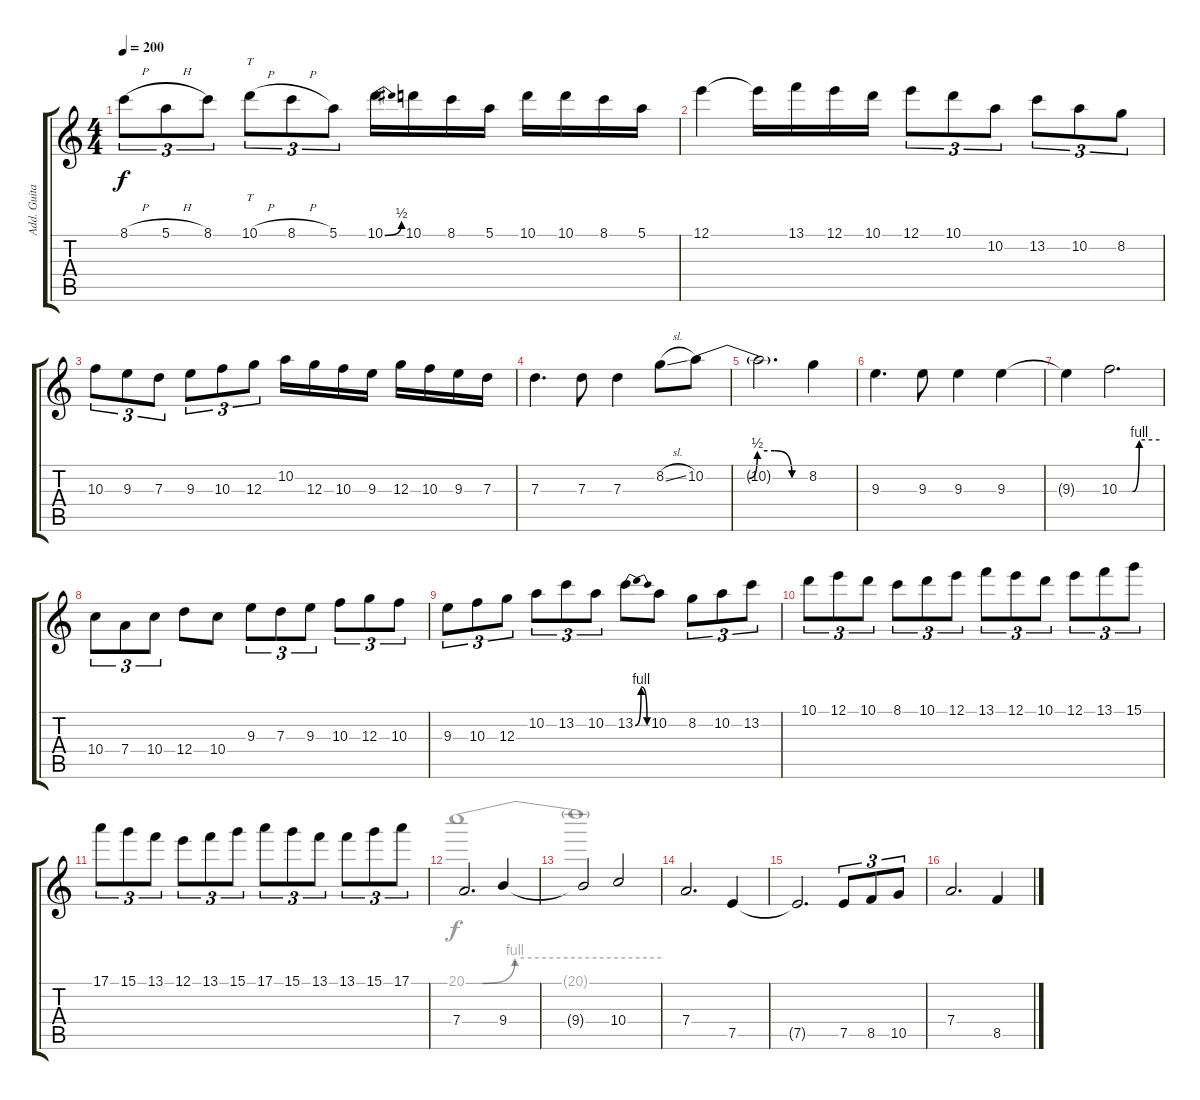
\track ("Add. Guitar 1" "Add. Guita") {instrument distortionguitar}
\staff {score tabs}
\tuning (E4 B3 G3 D3 A2 D2) {hide}
\voice
\ts (4 4)
\tempo 200
\clef g2
\ks c
8.1{h}.8{tu (3 2) dy f} 5.1{h}.8{tu (3 2)} 8.1.8{tu (3 2)} 10.1{h}.8{tt tu (3 2)} 8.1{h}.8{tu (3 2)} 5.1.8{tu (3 2)} 10.1{be (bend 0 0 60 2)}.16 10.1.16 8.1.16 5.1.16 10.1.16 10.1.16 8.1.16 5.1.16 |
12.1.4 12.1{t}.16 13.1.16 12.1.16 10.1.16 12.1.8{tu (3 2)} 10.1.8{tu (3 2)} 10.2.8{tu (3 2)} 13.2.8{tu (3 2)} 10.2.8{tu (3 2)} 8.2.8{tu (3 2)} |
10.3.8{tu (3 2)} 9.3.8{tu (3 2)} 7.3.8{tu (3 2)} 9.3.8{tu (3 2)} 10.3.8{tu (3 2)} 12.3.8{tu (3 2)} 10.2.16 12.3.16 10.3.16 9.3.16 12.3.16 10.3.16 9.3.16 7.3.16 |
7.3.4{d} 7.3.8 7.3.4 8.2{sl}.8 10.2{be (custom 0 0 15 0 20 0 25 0 30 2 40 2 50 0 60 0)}.8 |
10.2{t}.2{d} 8.2.4 |
9.3.4{d} 9.3.8 9.3.4 9.3.4 |
9.3{t}.4 10.3{be (custom 0 0 20 0 30 4 60 4)}.2{d} |
10.4.8{tu (3 2)} 7.4.8{tu (3 2)} 10.4.8{tu (3 2)} 12.4.8 10.4.8 9.3.8{tu (3 2)} 7.3.8{tu (3 2)} 9.3.8{tu (3 2)} 10.3.8{tu (3 2)} 12.3.8{tu (3 2)} 10.3.8{tu (3 2)} |
9.3.8{tu (3 2)} 10.3.8{tu (3 2)} 12.3.8{tu (3 2)} 10.2.8{tu (3 2)} 13.2.8{tu (3 2)} 10.2.8{tu (3 2)} 13.2{be (bendrelease 0 0 15 4 40 4 60 0)}.8 10.2.8 8.2.8{tu (3 2)} 10.2.8{tu (3 2)} 13.2.8{tu (3 2)} |
10.1.8{tu (3 2)} 12.1.8{tu (3 2)} 10.1.8{tu (3 2)} 8.1.8{tu (3 2)} 10.1.8{tu (3 2)} 12.1.8{tu (3 2)} 13.1.8{tu (3 2)} 12.1.8{tu (3 2)} 10.1.8{tu (3 2)} 12.1.8{tu (3 2)} 13.1.8{tu (3 2)} 15.1.8{tu (3 2)} |
17.1.8{tu (3 2)} 15.1.8{tu (3 2)} 13.1.8{tu (3 2)} 12.1.8{tu (3 2)} 13.1.8{tu (3 2)} 15.1.8{tu (3 2)} 17.1.8{tu (3 2)} 15.1.8{tu (3 2)} 13.1.8{tu (3 2)} 13.1.8{tu (3 2)} 15.1.8{tu (3 2)} 17.1.8{tu (3 2)} |
7.4.2{d} 9.4.4 |
9.4{t}.2 10.4.2 |
7.4.2{d} 7.5.4 |
7.5{t}.2{d} 7.5.8{tu (3 2)} 8.5.8{tu (3 2)} 10.5.8{tu (3 2)} |
7.4.2{d} 8.5.4
\voice
\clef g2
\ottava regular
\simile none
\ks c
|
|
|
|
|
|
|
|
|
|
|
20.1{be (custom 0 0 5 0 15 4 60 4)}.1 |
20.1{t}.1 |
|
|
